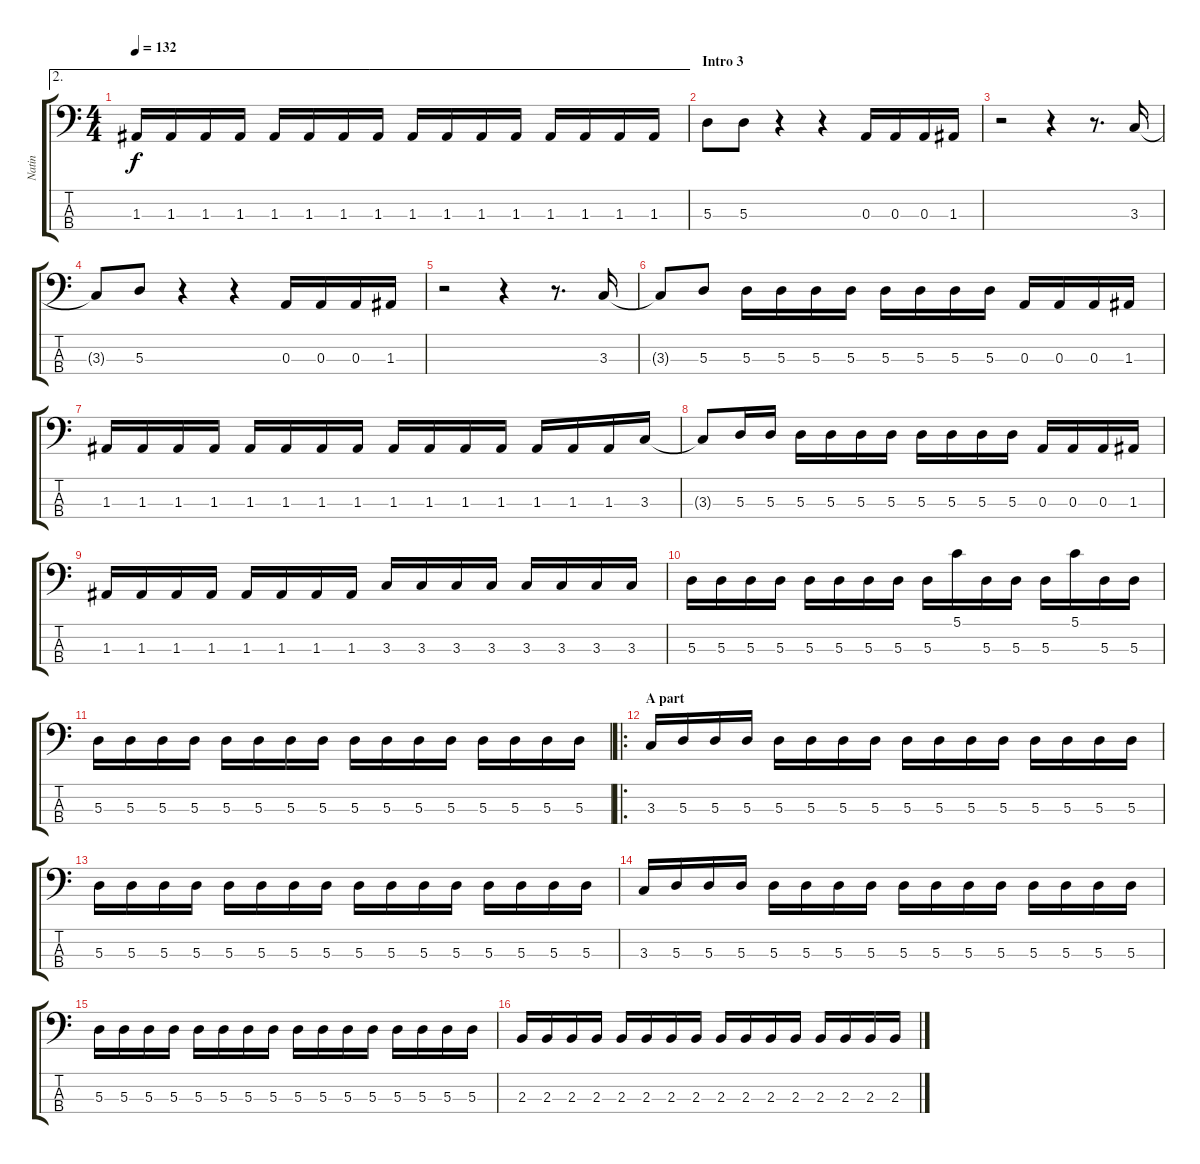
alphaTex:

\track ("Natin" "Natin") {instrument electricbasspick}
\staff {score tabs}
\tuning (G2 D2 A1 E1) {hide}
\ae 2
\ts (4 4)
\tempo 132
\clef f4
\ks c
1.3.16{dy f} 1.3.16 1.3.16 1.3.16 1.3.16 1.3.16 1.3.16 1.3.16 1.3.16 1.3.16 1.3.16 1.3.16 1.3.16 1.3.16 1.3.16 1.3.16 |
\section ("" "Intro 3")
5.3.8 5.3.8 r.4 r.4 0.3.16 0.3.16 0.3.16 1.3.16 |
r.2 r.4 r.8{d} 3.3.16 |
3.3{t}.8 5.3.8 r.4 r.4 0.3.16 0.3.16 0.3.16 1.3.16 |
r.2 r.4 r.8{d} 3.3.16 |
3.3{t}.8 5.3.8 5.3.16 5.3.16 5.3.16 5.3.16 5.3.16 5.3.16 5.3.16 5.3.16 0.3.16 0.3.16 0.3.16 1.3.16 |
1.3.16 1.3.16 1.3.16 1.3.16 1.3.16 1.3.16 1.3.16 1.3.16 1.3.16 1.3.16 1.3.16 1.3.16 1.3.16 1.3.16 1.3.16 3.3.16 |
3.3{t}.8 5.3.16 5.3.16 5.3.16 5.3.16 5.3.16 5.3.16 5.3.16 5.3.16 5.3.16 5.3.16 0.3.16 0.3.16 0.3.16 1.3.16 |
1.3.16 1.3.16 1.3.16 1.3.16 1.3.16 1.3.16 1.3.16 1.3.16 3.3.16 3.3.16 3.3.16 3.3.16 3.3.16 3.3.16 3.3.16 3.3.16 |
5.3.16 5.3.16 5.3.16 5.3.16 5.3.16 5.3.16 5.3.16 5.3.16 5.3.16 5.1.16 5.3.16 5.3.16 5.3.16 5.1.16 5.3.16 5.3.16 |
5.3.16 5.3.16 5.3.16 5.3.16 5.3.16 5.3.16 5.3.16 5.3.16 5.3.16 5.3.16 5.3.16 5.3.16 5.3.16 5.3.16 5.3.16 5.3.16 |
\ro
\section ("" "A part")
3.3.16 5.3.16 5.3.16 5.3.16 5.3.16 5.3.16 5.3.16 5.3.16 5.3.16 5.3.16 5.3.16 5.3.16 5.3.16 5.3.16 5.3.16 5.3.16 |
5.3.16 5.3.16 5.3.16 5.3.16 5.3.16 5.3.16 5.3.16 5.3.16 5.3.16 5.3.16 5.3.16 5.3.16 5.3.16 5.3.16 5.3.16 5.3.16 |
3.3.16 5.3.16 5.3.16 5.3.16 5.3.16 5.3.16 5.3.16 5.3.16 5.3.16 5.3.16 5.3.16 5.3.16 5.3.16 5.3.16 5.3.16 5.3.16 |
5.3.16 5.3.16 5.3.16 5.3.16 5.3.16 5.3.16 5.3.16 5.3.16 5.3.16 5.3.16 5.3.16 5.3.16 5.3.16 5.3.16 5.3.16 5.3.16 |
2.3.16 2.3.16 2.3.16 2.3.16 2.3.16 2.3.16 2.3.16 2.3.16 2.3.16 2.3.16 2.3.16 2.3.16 2.3.16 2.3.16 2.3.16 2.3.16
